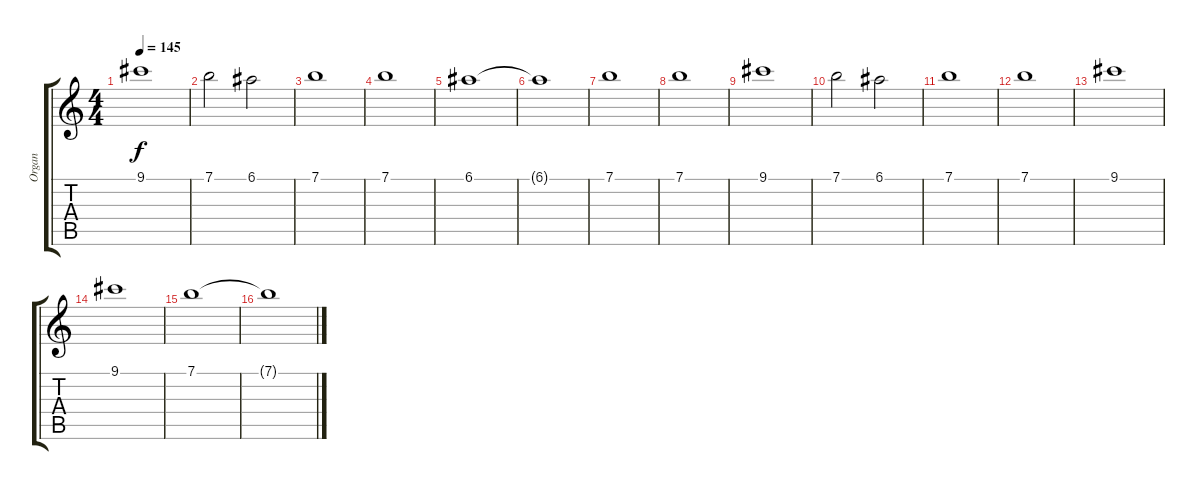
\track ("Organ" "Organ") {instrument churchorgan}
\staff {score tabs}
\tuning (E5 B4 G4 D4 A3 E3) {hide}
\ts (4 4)
\tempo 145
\clef g2
\ks c
9.1.1{dy f} |
7.1.2 6.1.2 |
7.1.1 |
7.1.1 |
6.1.1 |
6.1{t}.1 |
7.1.1 |
7.1.1 |
9.1.1 |
7.1.2 6.1.2 |
7.1.1 |
7.1.1 |
9.1.1 |
9.1.1 |
7.1.1 |
7.1{t}.1
